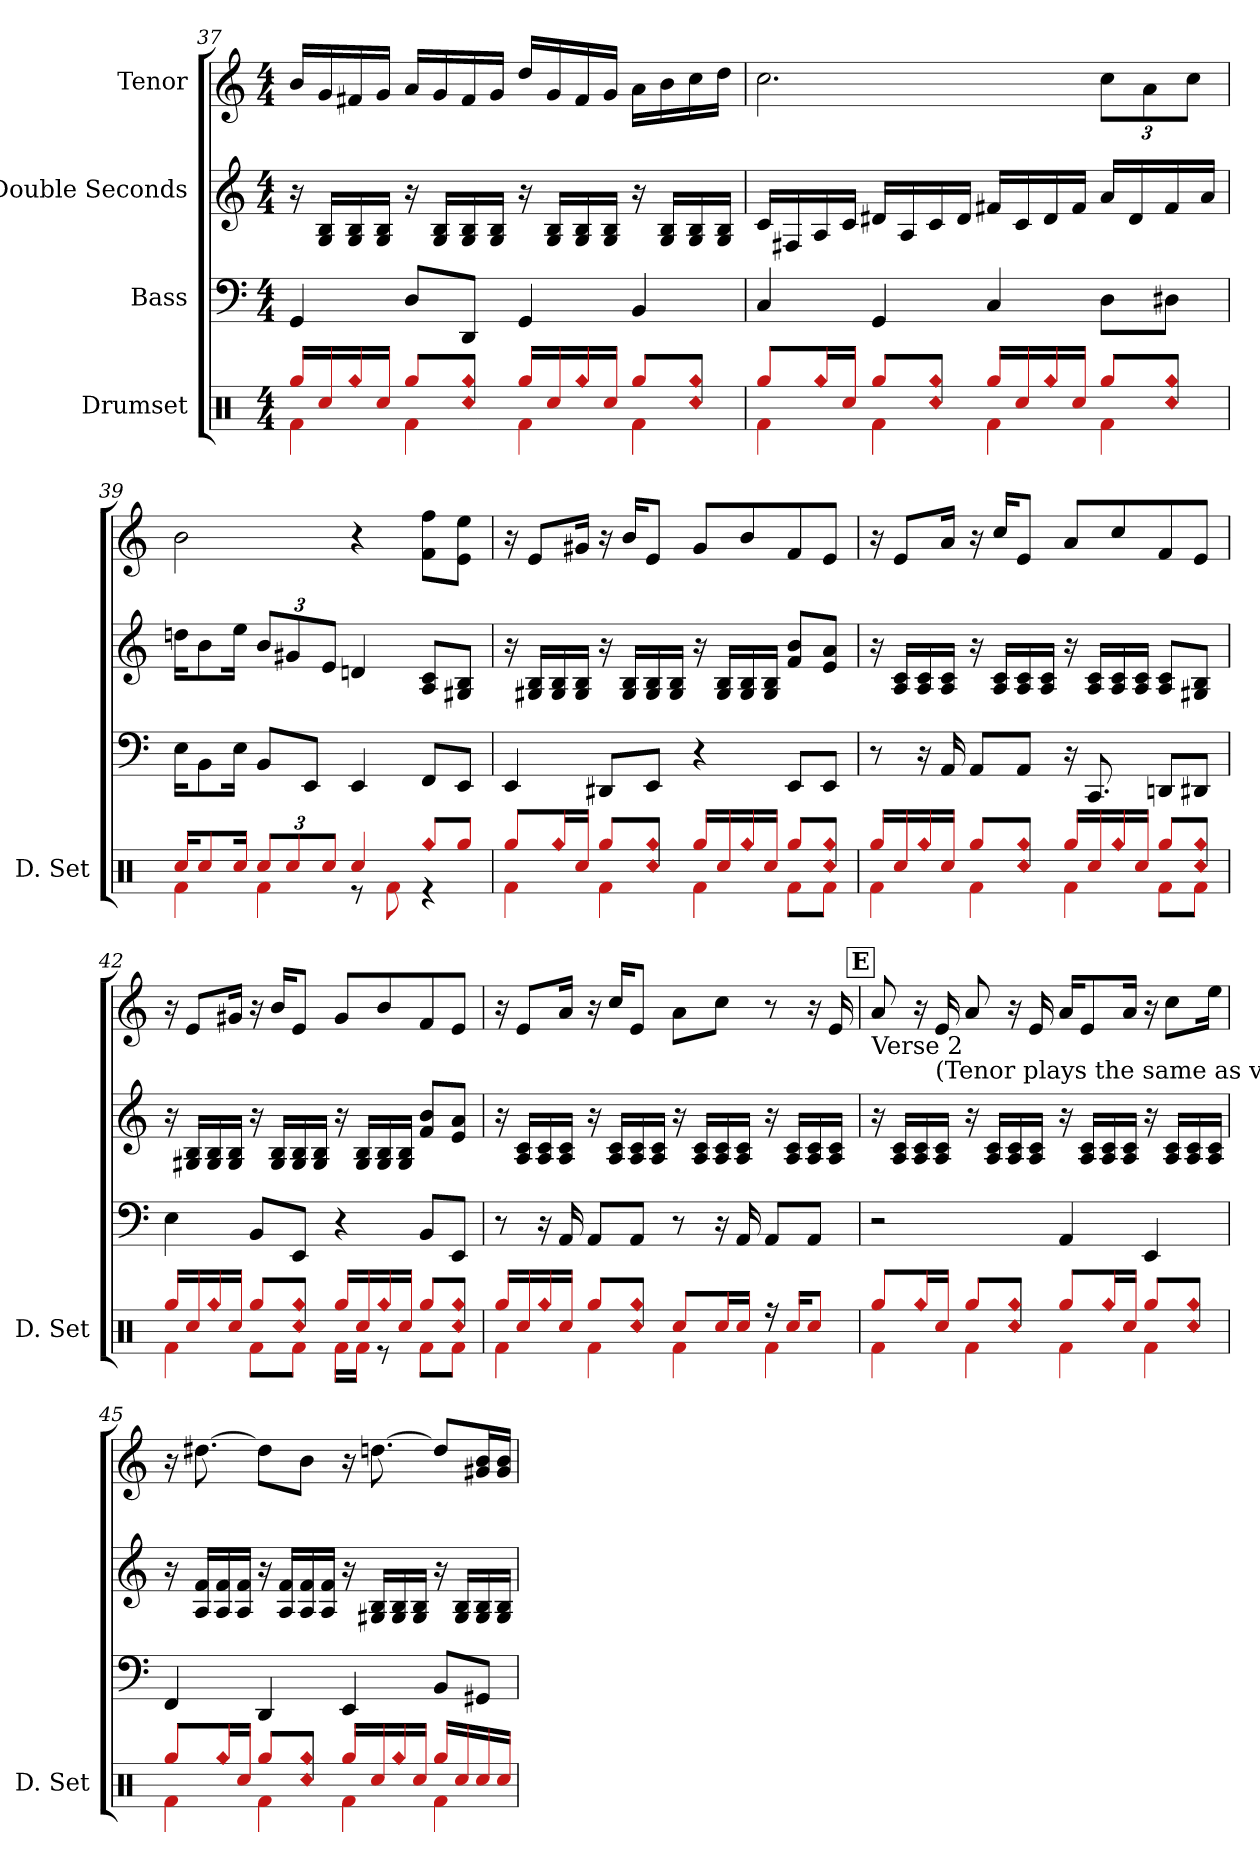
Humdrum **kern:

**kern	**kern	**kern	**kern
*part4	*part3	*part2	*part1
*staff4	*staff3	*staff2	*staff1
*I"Drumset	*I"Bass	*I"Double Seconds	*I"Tenor
*I'D. Set	*	*	*
*clefX	*clefF4	*clefG2	*clefG2
*	*ITrd7c12	*	*
*k[]	*k[]	*k[]	*k[]
*M4/4	*M4/4	*M4/4	*M4/4
=37	=37	=37	=37
*^	*	*	*
16ggi/LL	4fi\	4GGGi/	16r	16bi/LL
16ccj/	.	.	16Gi/ 16Bi/LL	16gi/
!LO:N:head=diamond	!	!	!	!
16ggi/	.	.	16Gi/ 16Bi/	16f#Xj/
16ccj/JJ	.	.	16Gi/ 16Bi/JJ	16gi/JJ
8ggi/L	4fi\	8DDj/L	16r	16ai/LL
.	.	.	16Gi/ 16Bi/LL	16gi/
!LO:N:n=1:head=diamond	!	!	!	!
!LO:N:n=2:head=diamond	!	!	!	!
8ccj/ 8ggi/J	.	8DDDj/J	16Gi/ 16Bi/	16f#j/
.	.	.	16Gi/ 16Bi/JJ	16gi/JJ
16ggi/LL	4fi\	4GGGi/	16r	16ddj/LL
16ccj/	.	.	16Gi/ 16Bi/LL	16gi/
!LO:N:head=diamond	!	!	!	!
16ggi/	.	.	16Gi/ 16Bi/	16f#j/
16ccj/JJ	.	.	16Gi/ 16Bi/JJ	16gi/JJ
8ggi/L	4fi\	4BBBi/	16r	16ai\LL
.	.	.	16Gi/ 16Bi/LL	16bi\
!LO:N:n=1:head=diamond	!	!	!	!
!LO:N:n=2:head=diamond	!	!	!	!
8ccj/ 8ggi/J	.	.	16Gi/ 16Bi/	16ccj\
.	.	.	16Gi/ 16Bi/JJ	16ddj\JJ
!!LO:LB:g=z
=38	=38	=38	=38	=38
8ggi/L	4fi\	4CCj/	16cj/LL	2.ccj\
.	.	.	16F#Xj/	.
!LO:N:head=diamond	!	!	!	!
16ggi/L	.	.	16Ai/	.
16ccj/JJ	.	.	16cj/JJ	.
8ggi/L	4fi\	4GGGi/	16d#Xi/LL	.
.	.	.	16Ai/	.
!LO:N:n=1:head=diamond	!	!	!	!
!LO:N:n=2:head=diamond	!	!	!	!
8ccj/ 8ggi/J	.	.	16cj/	.
.	.	.	16d#i/JJ	.
16ggi/LL	4fi\	4CCj/	16f#Xj/LL	.
16ccj/	.	.	16cj/	.
!LO:N:head=diamond	!	!	!	!
16ggi/	.	.	16d#i/	.
16ccj/JJ	.	.	16f#j/JJ	.
*	*	*	*	*Xbrackettup
8ggi/L	4fi\	8DDj\L	16ai/LL	12ccj\L
.	.	.	16d#i/	.
.	.	.	.	12ai\
!LO:N:n=1:head=diamond	!	!	!	!
!LO:N:n=2:head=diamond	!	!	!	!
8ccj/ 8ggi/J	.	8DD#Xi\J	16f#j/	.
.	.	.	.	12ccj\J
.	.	.	16ai/JJ	.
=39	=39	=39	=39	=39
16ccj/KL	4fi\	16EEj\KL	16ddnj\KL	2bi\
8ccj/	.	8BBBi\	8bi\	.
16ccj/Jk	.	16EEj\Jk	16eej\Jk	.
*Xbrackettup	*	*	*Xbrackettup	*
12ccj/L	4fi\	8BBBi/L	12bi/L	.
12ccj/	.	.	12g#Xj/	.
.	.	8EEEj/J	.	.
12ccj/J	.	.	12ej/J	.
4ccj/	8r	4EEEj/	4dnj/	4r
.	8fi\	.	.	.
!LO:N:head=diamond	!	!	!	!
8ggi/L	4r	8FFFi/L	8Ai/ 8cj/L	8fi\ 8ffi\L
8ggi/J	.	8EEEj/J	8G#Xj/ 8Bi/J	8ej\ 8eej\J
!!LO:LB:g=z
=40	=40	=40	=40	=40
8ggi/L	4fi\	4EEEj/	16r	16r
.	.	.	16G#Xj/ 16Bi/LL	8ej/L
!LO:N:head=diamond	!	!	!	!
16ggi/L	.	.	16G#j/ 16Bi/	.
16ccj/JJ	.	.	16G#j/ 16Bi/JJ	16g#Xj/Jk
8ggi/L	4fi\	8DDD#Xi/L	16r	16r
.	.	.	16G#j/ 16Bi/LL	16bi/KL
!LO:N:n=1:head=diamond	!	!	!	!
!LO:N:n=2:head=diamond	!	!	!	!
8ccj/ 8ggi/J	.	8EEEj/J	16G#j/ 16Bi/	8ej/J
.	.	.	16G#j/ 16Bi/JJ	.
16ggi/LL	4fi\	4r	16r	8g#j/L
16ccj/	.	.	16G#j/ 16Bi/LL	.
!LO:N:head=diamond	!	!	!	!
16ggi/	.	.	16G#j/ 16Bi/	8bi/
16ccj/JJ	.	.	16G#j/ 16Bi/JJ	.
8ggi/L	8fi\L	8EEEj/L	8fi/ 8bi/L	8fi/
!LO:N:n=1:head=diamond	!	!	!	!
!LO:N:n=2:head=diamond	!	!	!	!
8ccj/ 8ggi/J	8fi\J	8EEEj/J	8ej/ 8ai/J	8ej/J
=41	=41	=41	=41	=41
16ggi/LL	4fi\	8r	16r	16r
16ccj/	.	.	16Ai/ 16cj/LL	8ej/L
!LO:N:head=diamond	!	!	!	!
16ggi/	.	16r	16Ai/ 16cj/	.
16ccj/JJ	.	16AAAi/	16Ai/ 16cj/JJ	16ai/Jk
8ggi/L	4fi\	8AAAi/L	16r	16r
.	.	.	16Ai/ 16cj/LL	16ccj/KL
!LO:N:n=1:head=diamond	!	!	!	!
!LO:N:n=2:head=diamond	!	!	!	!
8ccj/ 8ggi/J	.	8AAAi/J	16Ai/ 16cj/	8ej/J
.	.	.	16Ai/ 16cj/JJ	.
16ggi/LL	4fi\	16r	16r	8ai/L
16ccj/	.	8.CCCj/	16Ai/ 16cj/LL	.
!LO:N:head=diamond	!	!	!	!
16ggi/	.	.	16Ai/ 16cj/	8ccj/
16ccj/JJ	.	.	16Ai/ 16cj/JJ	.
8ggi/L	8fi\L	8DDDnj/L	8Ai/ 8cj/L	8fi/
!LO:N:n=1:head=diamond	!	!	!	!
!LO:N:n=2:head=diamond	!	!	!	!
8ccj/ 8ggi/J	8fi\J	8DDD#Xi/J	8G#Xj/ 8Bi/J	8ej/J
!!LO:LB:g=z
=42	=42	=42	=42	=42
16ggi/LL	4fi\	4EEj\	16r	16r
16ccj/	.	.	16G#Xj/ 16Bi/LL	8ej/L
!LO:N:head=diamond	!	!	!	!
16ggi/	.	.	16G#j/ 16Bi/	.
16ccj/JJ	.	.	16G#j/ 16Bi/JJ	16g#Xj/Jk
8ggi/L	8fi\L	8BBBi/L	16r	16r
.	.	.	16G#j/ 16Bi/LL	16bi/KL
!LO:N:n=1:head=diamond	!	!	!	!
!LO:N:n=2:head=diamond	!	!	!	!
8ccj/ 8ggi/J	8fi\J	8EEEj/J	16G#j/ 16Bi/	8ej/J
.	.	.	16G#j/ 16Bi/JJ	.
16ggi/LL	16fi\LL	4r	16r	8g#j/L
16ccj/	16fi\JJ	.	16G#j/ 16Bi/LL	.
!LO:N:head=diamond	!	!	!	!
16ggi/	8r	.	16G#j/ 16Bi/	8bi/
16ccj/JJ	.	.	16G#j/ 16Bi/JJ	.
8ggi/L	8fi\L	8BBBi/L	8fi/ 8bi/L	8fi/
!LO:N:n=1:head=diamond	!	!	!	!
!LO:N:n=2:head=diamond	!	!	!	!
8ccj/ 8ggi/J	8fi\J	8EEEj/J	8ej/ 8ai/J	8ej/J
=43	=43	=43	=43	=43
16ggi/LL	4fi\	8r	16r	16r
16ccj/	.	.	16Ai/ 16cj/LL	8ej/L
!LO:N:head=diamond	!	!	!	!
16ggi/	.	16r	16Ai/ 16cj/	.
16ccj/JJ	.	16AAAi/	16Ai/ 16cj/JJ	16ai/Jk
8ggi/L	4fi\	8AAAi/L	16r	16r
.	.	.	16Ai/ 16cj/LL	16ccj/KL
!LO:N:n=1:head=diamond	!	!	!	!
!LO:N:n=2:head=diamond	!	!	!	!
8ccj/ 8ggi/J	.	8AAAi/J	16Ai/ 16cj/	8ej/J
.	.	.	16Ai/ 16cj/JJ	.
8ccj/L	4fi\	8r	16r	8ai\L
.	.	.	16Ai/ 16cj/LL	.
16ccj/L	.	16r	16Ai/ 16cj/	8ccj\J
16ccj/JJ	.	16AAAi/	16Ai/ 16cj/JJ	.
16r	4fi\	8AAAi/L	16r	8r
16ccj/KL	.	.	16Ai/ 16cj/LL	.
8ccj/J	.	8AAAi/J	16Ai/ 16cj/	16r
.	.	.	16Ai/ 16cj/JJ	16ej/
!!LO:LB:g=z
!!LO:REH:place=s1:b:fs=14:t=E
=44	=44	=44	=44	=44
!	!	!	!	!LO:TX:b:t=Verse 2
8ggi/L	4fi\	2r	16r	8ai/
.	.	.	16Ai/ 16cj/LL	.
!LO:N:head=diamond	!	!	!	!
16ggi/L	.	.	16Ai/ 16cj/	16r
!	!	!	!	!LO:TX:b:t=(Tenor plays the same as v1)
16ccj/JJ	.	.	16Ai/ 16cj/JJ	16ej/
8ggi/L	4fi\	.	16r	8ai/
.	.	.	16Ai/ 16cj/LL	.
!LO:N:n=1:head=diamond	!	!	!	!
!LO:N:n=2:head=diamond	!	!	!	!
8ccj/ 8ggi/J	.	.	16Ai/ 16cj/	16r
.	.	.	16Ai/ 16cj/JJ	16ej/
8ggi/L	4fi\	4AAAi/	16r	16ai/KL
.	.	.	16Ai/ 16cj/LL	8ej/
!LO:N:head=diamond	!	!	!	!
16ggi/L	.	.	16Ai/ 16cj/	.
16ccj/JJ	.	.	16Ai/ 16cj/JJ	16ai/Jk
8ggi/L	4fi\	4EEEj/	16r	16r
.	.	.	16Ai/ 16cj/LL	8ccj\L
!LO:N:n=1:head=diamond	!	!	!	!
!LO:N:n=2:head=diamond	!	!	!	!
8ccj/ 8ggi/J	.	.	16Ai/ 16cj/	.
.	.	.	16Ai/ 16cj/JJ	16eej\Jk
=45	=45	=45	=45	=45
8ggi/L	4fi\	4FFFi/	16r	16r
.	.	.	16Ai/ 16fi/LL	[8.dd#Xi\
!LO:N:head=diamond	!	!	!	!
16ggi/L	.	.	16Ai/ 16fi/	.
16ccj/JJ	.	.	16Ai/ 16fi/JJ	.
8ggi/L	4fi\	4DDDj/	16r	8dd#i\L]
.	.	.	16Ai/ 16fi/LL	.
!LO:N:n=1:head=diamond	!	!	!	!
!LO:N:n=2:head=diamond	!	!	!	!
8ccj/ 8ggi/J	.	.	16Ai/ 16fi/	8bi\J
.	.	.	16Ai/ 16fi/JJ	.
16ggi/LL	4fi\	4EEEj/	16r	16r
16ccj/	.	.	16G#Xj/ 16Bi/LL	[8.ddnj\
!LO:N:head=diamond	!	!	!	!
16ggi/	.	.	16G#j/ 16Bi/	.
16ccj/JJ	.	.	16G#j/ 16Bi/JJ	.
16ggi/LL	4fi\	8BBBi/L	16r	8ddj/L]
16ccj/	.	.	16G#j/ 16Bi/LL	.
16ccj/	.	8GGG#Xj/J	16G#j/ 16Bi/	16g#Xj/ 16bi/L
16ccj/JJ	.	.	16G#j/ 16Bi/JJ	16g#j/ 16bi/JJ
*v	*v	*	*	*
=	=	=	=
*-	*-	*-	*-
